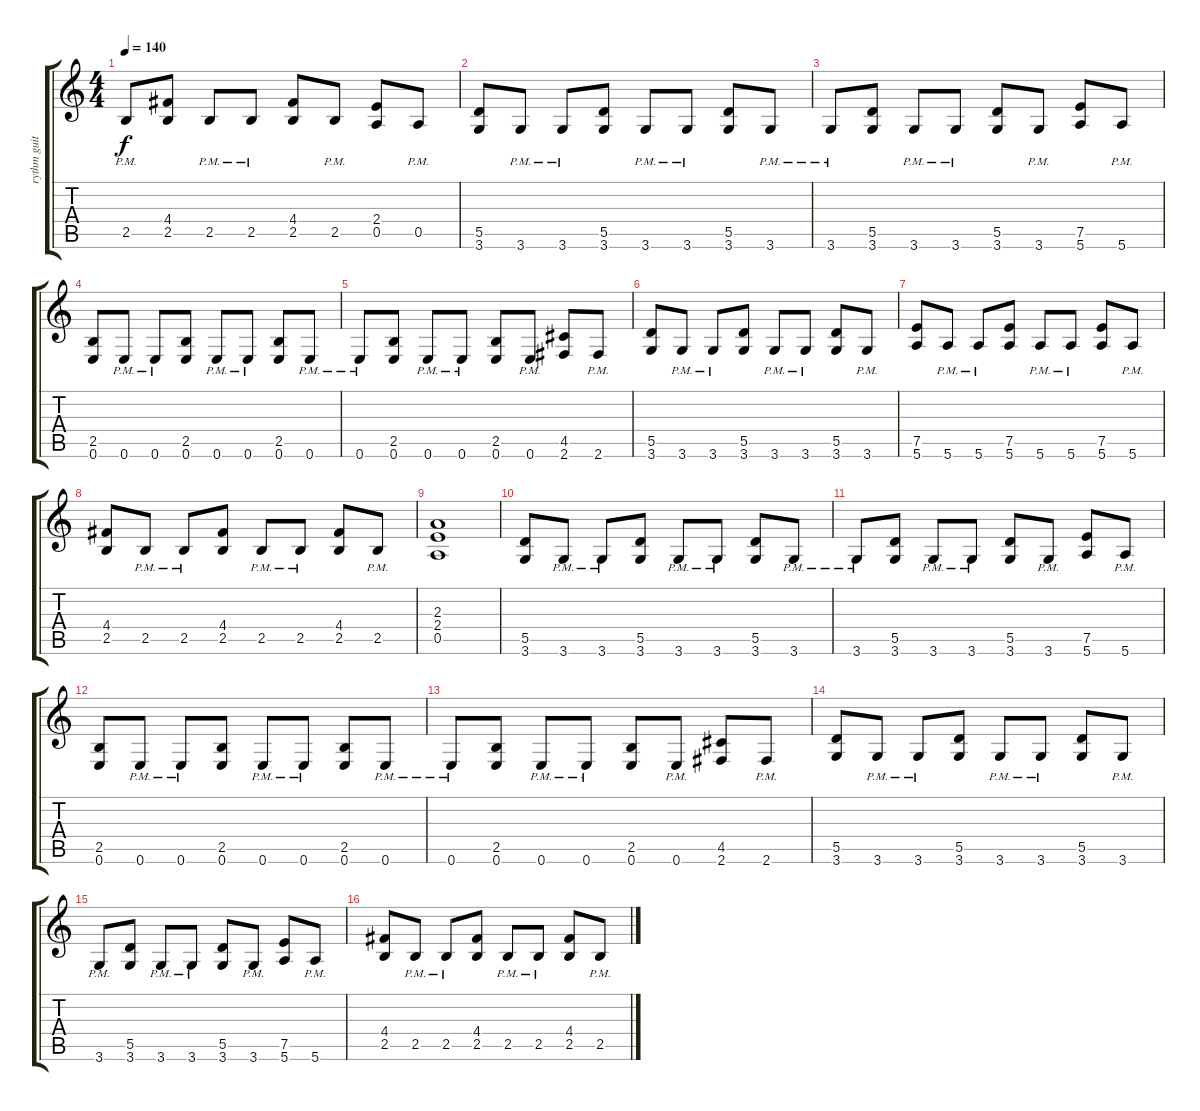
\track ("rythm guitar" "rythm guit") {instrument distortionguitar}
\staff {score tabs}
\tuning (E4 B3 G3 D3 A2 E2) {hide}
\ts (4 4)
\tempo 140
\clef g2
\ks c
2.5{pm}.8{dy f} (4.4 2.5).8 2.5{pm}.8 2.5{pm}.8 (4.4 2.5).8 2.5{pm}.8 (2.4 0.5).8 0.5{pm}.8 |
(5.5 3.6).8 3.6{pm}.8 3.6{pm}.8 (5.5 3.6).8 3.6{pm}.8 3.6{pm}.8 (5.5 3.6).8 3.6{pm}.8 |
3.6{pm}.8 (5.5 3.6).8 3.6{pm}.8 3.6{pm}.8 (5.5 3.6).8 3.6{pm}.8 (7.5 5.6).8 5.6{pm}.8 |
(2.5 0.6).8 0.6{pm}.8 0.6{pm}.8 (2.5 0.6).8 0.6{pm}.8 0.6{pm}.8 (2.5 0.6).8 0.6{pm}.8 |
0.6{pm}.8 (2.5 0.6).8 0.6{pm}.8 0.6{pm}.8 (2.5 0.6).8 0.6{pm}.8 (4.5 2.6).8 2.6{pm}.8 |
(5.5 3.6).8 3.6{pm}.8 3.6{pm}.8 (5.5 3.6).8 3.6{pm}.8 3.6{pm}.8 (5.5 3.6).8 3.6{pm}.8 |
(7.5 5.6).8 5.6{pm}.8 5.6{pm}.8 (7.5 5.6).8 5.6{pm}.8 5.6{pm}.8 (7.5 5.6).8 5.6{pm}.8 |
(4.4 2.5).8 2.5{pm}.8 2.5{pm}.8 (4.4 2.5).8 2.5{pm}.8 2.5{pm}.8 (4.4 2.5).8 2.5{pm}.8 |
(2.3 2.4 0.5).1 |
(5.5 3.6).8 3.6{pm}.8 3.6{pm}.8 (5.5 3.6).8 3.6{pm}.8 3.6{pm}.8 (5.5 3.6).8 3.6{pm}.8 |
3.6{pm}.8 (5.5 3.6).8 3.6{pm}.8 3.6{pm}.8 (5.5 3.6).8 3.6{pm}.8 (7.5 5.6).8 5.6{pm}.8 |
(2.5 0.6).8 0.6{pm}.8 0.6{pm}.8 (2.5 0.6).8 0.6{pm}.8 0.6{pm}.8 (2.5 0.6).8 0.6{pm}.8 |
0.6{pm}.8 (2.5 0.6).8 0.6{pm}.8 0.6{pm}.8 (2.5 0.6).8 0.6{pm}.8 (4.5 2.6).8 2.6{pm}.8 |
(5.5 3.6).8 3.6{pm}.8 3.6{pm}.8 (5.5 3.6).8 3.6{pm}.8 3.6{pm}.8 (5.5 3.6).8 3.6{pm}.8 |
3.6{pm}.8 (5.5 3.6).8 3.6{pm}.8 3.6{pm}.8 (5.5 3.6).8 3.6{pm}.8 (7.5 5.6).8 5.6{pm}.8 |
(4.4 2.5).8 2.5{pm}.8 2.5{pm}.8 (4.4 2.5).8 2.5{pm}.8 2.5{pm}.8 (4.4 2.5).8 2.5{pm}.8
